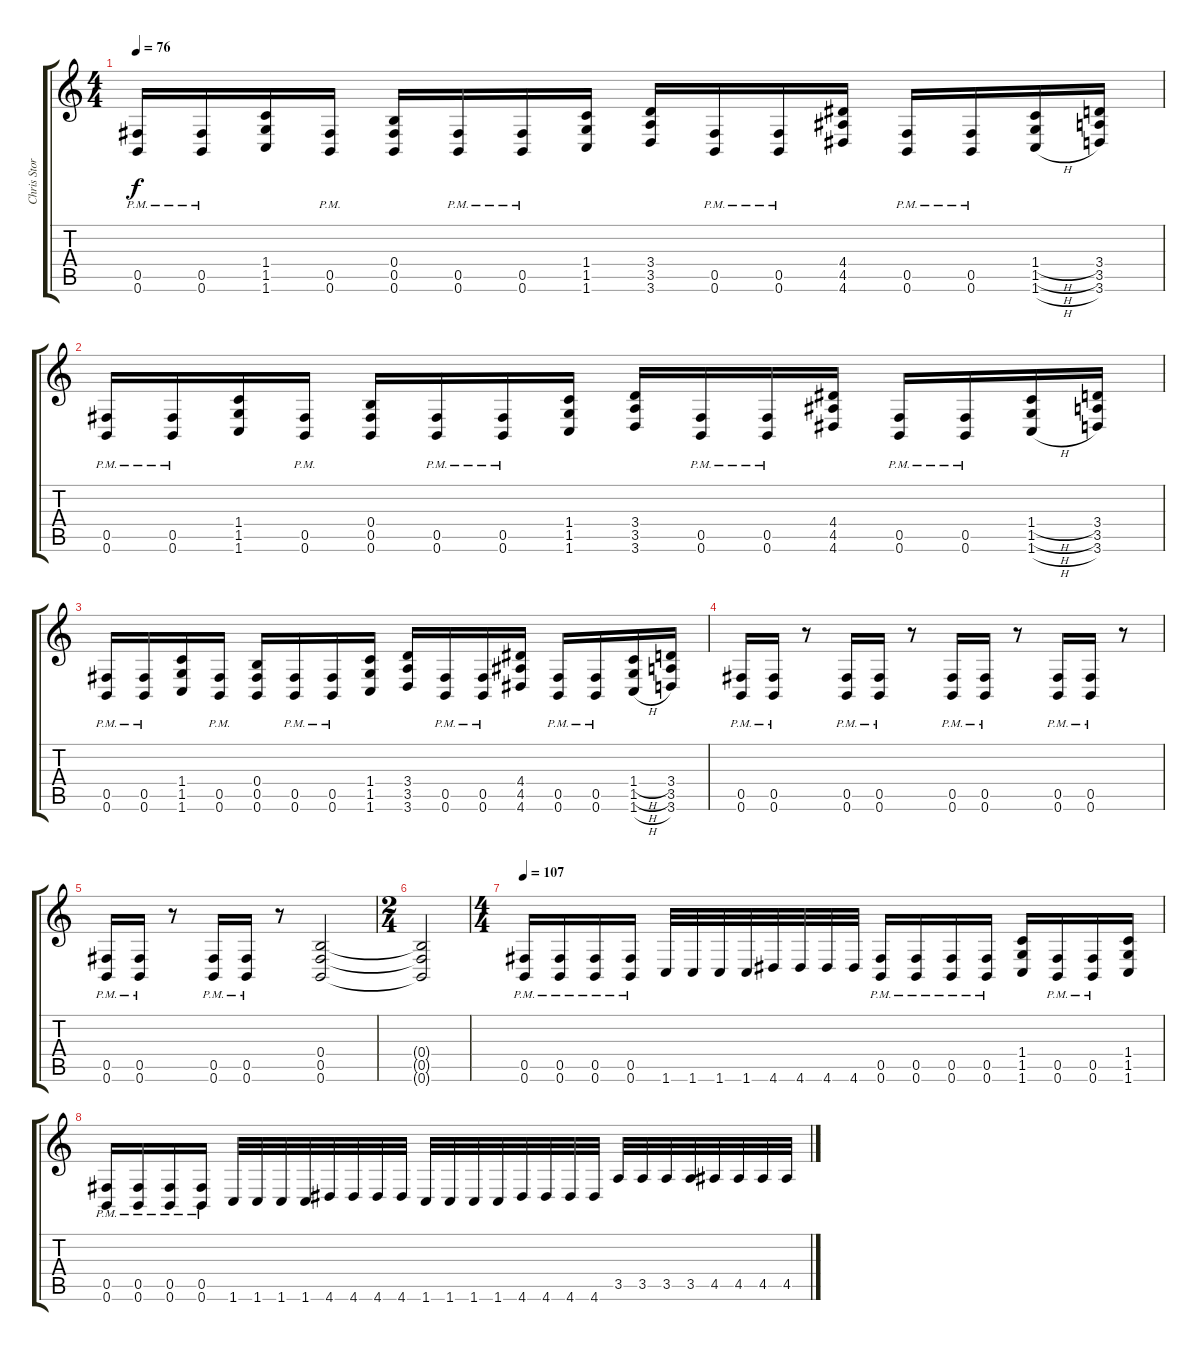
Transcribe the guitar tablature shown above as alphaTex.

\track ("Chris Storey" "Chris Stor") {instrument distortionguitar}
\staff {score tabs}
\tuning (Db4 Ab3 E3 B2 Gb2 B1) {hide}
\ts (4 4)
\tempo 76
\clef g2
\ks c
(0.5{pm} 0.6{pm}).16{dy f} (0.5{pm} 0.6{pm}).16 (1.4 1.5 1.6).16 (0.5{pm} 0.6{pm}).16 (0.4 0.5 0.6).16 (0.5{pm} 0.6{pm}).16 (0.5{pm} 0.6{pm}).16 (1.4 1.5 1.6).16 (3.4 3.5 3.6).16 (0.5{pm} 0.6{pm}).16 (0.5{pm} 0.6{pm}).16 (4.4 4.5 4.6).16 (0.5{pm} 0.6{pm}).16 (0.5{pm} 0.6{pm}).16 (1.4{h} 1.5{h} 1.6{h}).16 (3.4 3.5 3.6).16 |
(0.5{pm} 0.6{pm}).16 (0.5{pm} 0.6{pm}).16 (1.4 1.5 1.6).16 (0.5{pm} 0.6{pm}).16 (0.4 0.5 0.6).16 (0.5{pm} 0.6{pm}).16 (0.5{pm} 0.6{pm}).16 (1.4 1.5 1.6).16 (3.4 3.5 3.6).16 (0.5{pm} 0.6{pm}).16 (0.5{pm} 0.6{pm}).16 (4.4 4.5 4.6).16 (0.5{pm} 0.6{pm}).16 (0.5{pm} 0.6{pm}).16 (1.4{h} 1.5{h} 1.6{h}).16 (3.4 3.5 3.6).16 |
(0.5{pm} 0.6{pm}).16 (0.5{pm} 0.6{pm}).16 (1.4 1.5 1.6).16 (0.5{pm} 0.6{pm}).16 (0.4 0.5 0.6).16 (0.5{pm} 0.6{pm}).16 (0.5{pm} 0.6{pm}).16 (1.4 1.5 1.6).16 (3.4 3.5 3.6).16 (0.5{pm} 0.6{pm}).16 (0.5{pm} 0.6{pm}).16 (4.4 4.5 4.6).16 (0.5{pm} 0.6{pm}).16 (0.5{pm} 0.6{pm}).16 (1.4{h} 1.5{h} 1.6{h}).16 (3.4 3.5 3.6).16 |
(0.5{pm} 0.6{pm}).16 (0.5{pm} 0.6{pm}).16 r.8 (0.5{pm} 0.6{pm}).16 (0.5{pm} 0.6{pm}).16 r.8 (0.5{pm} 0.6{pm}).16 (0.5{pm} 0.6{pm}).16 r.8 (0.5{pm} 0.6{pm}).16 (0.5{pm} 0.6{pm}).16 r.8 |
(0.5{pm} 0.6{pm}).16 (0.5{pm} 0.6{pm}).16 r.8 (0.5{pm} 0.6{pm}).16 (0.5{pm} 0.6{pm}).16 r.8 (0.4 0.5 0.6).2 |
\ts (2 4)
(0.4{t} 0.5{t} 0.6{t}).2 |
\ts (4 4)
\tempo 107
(0.5{pm} 0.6{pm}).16 (0.5{pm} 0.6{pm}).16 (0.5{pm} 0.6{pm}).16 (0.5{pm} 0.6{pm}).16 1.6.32 1.6.32 1.6.32 1.6.32 4.6.32 4.6.32 4.6.32 4.6.32 (0.5{pm} 0.6{pm}).16 (0.5{pm} 0.6{pm}).16 (0.5{pm} 0.6{pm}).16 (0.5{pm} 0.6{pm}).16 (1.4 1.5 1.6).16 (0.5{pm} 0.6{pm}).16 (0.5{pm} 0.6{pm}).16 (1.4 1.5 1.6).16 |
(0.5{pm} 0.6{pm}).16 (0.5{pm} 0.6{pm}).16 (0.5{pm} 0.6{pm}).16 (0.5{pm} 0.6{pm}).16 1.6.32 1.6.32 1.6.32 1.6.32 4.6.32 4.6.32 4.6.32 4.6.32 1.6.32 1.6.32 1.6.32 1.6.32 4.6.32 4.6.32 4.6.32 4.6.32 3.5.32 3.5.32 3.5.32 3.5.32 4.5.32 4.5.32 4.5.32 4.5.32
